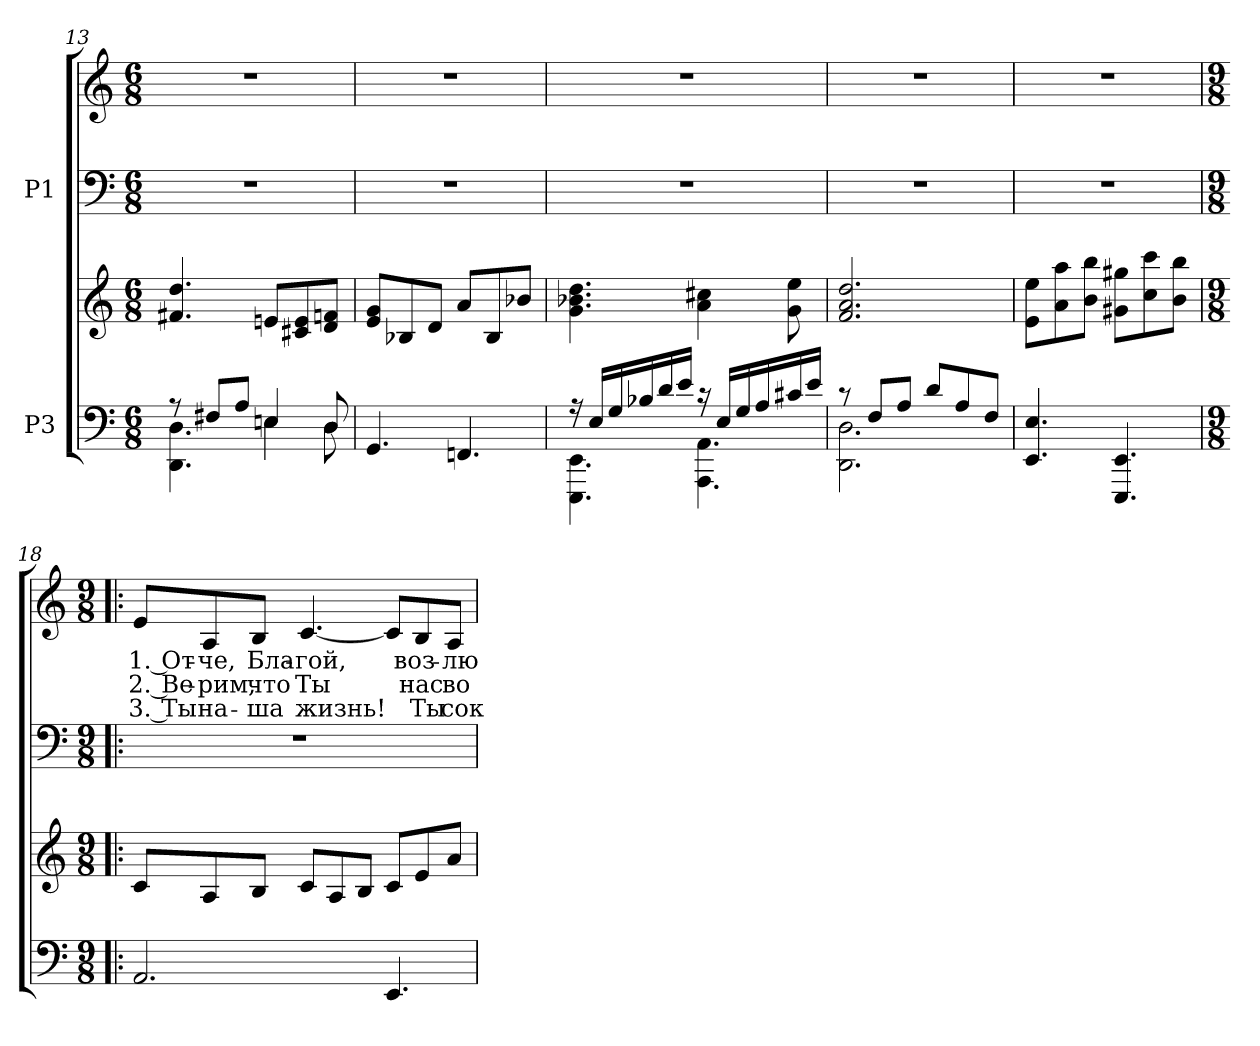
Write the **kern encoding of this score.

**kern	**kern	**kern	**kern	**text	**text	**text
*part2	*part2	*part1	*part1	*part1	*part1	*part1
*staff4	*staff3	*staff2	*staff1	*staff1	*staff1	*staff1
*I"P3	*	*I"P1	*	*	*	*
*clefF4	*clefG2	*clefF4	*clefG2	*	*	*
*k[]	*k[]	*k[]	*k[]	*	*	*
*C:	*C:	*C:	*C:	*	*	*
*M6/8	*M6/8	*M6/8	*M6/8	*	*	*
=13	=13	=13	=13	=13	=13	=13
*^	*	*	*	*	*	*
!	!	!	!LO:N:vis=1	!LO:N:vis=1	!	!	!
8r	4.DDi\ 4.Di	4.f#Xi/ 4.ddi	2.r	2.r	.	.	.
8F#Xi/L	.	.	.	.	.	.	.
8Ai/J	.	.	.	.	.	.	.
4Eni/	4Ei\	8eni/L	.	.	.	.	.
.	.	8c#Xi/ 8ei	.	.	.	.	.
8Di/	8Di\	8di/ 8fniJ	.	.	.	.	.
!!LO:LB:g=z
=14	=14	=14	=14	=14	=14	=14	=14
!	!	!	!LO:N:vis=1	!LO:N:vis=1	!	!	!
*v	*v	*	*	*	*	*	*
4.GGi/	8ei/ 8giL	2.r	2.r	.	.	.
.	8B-Xi/	.	.	.	.	.
.	8di/J	.	.	.	.	.
4.FFni/	8ai/L	.	.	.	.	.
.	8B-i/	.	.	.	.	.
.	8b-Xi/J	.	.	.	.	.
=15	=15	=15	=15	=15	=15	=15
*^	*	*	*	*	*	*
!	!	!	!LO:N:vis=1	!LO:N:vis=1	!	!	!
16r	4.EEEi\ 4.EEi	4.gi\ 4.b-Xi 4.ddi	2.r	2.r	.	.	.
16Ei/LL	.	.	.	.	.	.	.
16Gi/	.	.	.	.	.	.	.
16B-Xi/	.	.	.	.	.	.	.
16di/	.	.	.	.	.	.	.
16ei/JJ	.	.	.	.	.	.	.
16r	4.AAAi\ 4.AAi	4ai\ 4cc#Xi	.	.	.	.	.
16Ei/LL	.	.	.	.	.	.	.
16Gi/	.	.	.	.	.	.	.
16Ai/	.	.	.	.	.	.	.
16c#Xi/	.	8gi\ 8eei	.	.	.	.	.
16ei/JJ	.	.	.	.	.	.	.
=16	=16	=16	=16	=16	=16	=16	=16
!	!	!	!LO:N:vis=1	!LO:N:vis=1	!	!	!
8r	2.DDi\ 2.Di	2.fi/ 2.ai 2.ddi	2.r	2.r	.	.	.
8Fi/L	.	.	.	.	.	.	.
8Ai/J	.	.	.	.	.	.	.
8di/L	.	.	.	.	.	.	.
8Ai/	.	.	.	.	.	.	.
8Fi/J	.	.	.	.	.	.	.
*v	*v	*	*	*	*	*	*
=17	=17	=17	=17	=17	=17	=17
!	!	!LO:N:vis=1	!LO:N:vis=1	!	!	!
4.EEi/ 4.Ei	8ei\ 8eeiL	2.r	2.r	.	.	.
.	8ai\ 8aai	.	.	.	.	.
.	8bi\ 8bbiJ	.	.	.	.	.
4.EEEi/ 4.EEi	8g#Xi\ 8gg#XiL	.	.	.	.	.
.	8cci\ 8ccci	.	.	.	.	.
.	8bi\ 8bbiJ	.	.	.	.	.
!!LO:PB:g=z
=18!|:	=18!|:	=18!|:	=18!|:	=18!|:	=18!|:	=18!|:
*M9/8	*M9/8	*M9/8	*M9/8	*	*	*
!	!	!LO:N:vis=1	!	!	!	!
!	!	!	!	!LO:LY:b:color=#000000	!LO:LY:b:color=#000000	!LO:LY:b:color=#000000
2.AAi/	8ci/L	8%9r	8ei/L	1. От-	2. Ве-	3. Ты
!	!	!	!	!LO:LY:b:color=#000000	!LO:LY:b:color=#000000	!LO:LY:b:color=#000000
.	8Ai/	.	8Ai/	-че,	-рим,	на-
!	!	!	!	!LO:LY:b:color=#000000	!LO:LY:b:color=#000000	!LO:LY:b:color=#000000
.	8Bi/J	.	8Bi/J	Бла-	что	-ша
!	!	!	!	!LO:LY:b:color=#000000	!LO:LY:b:color=#000000	!LO:LY:b:color=#000000
.	8ci/L	.	[<4.ci/	-гой,	Ты	жизнь!
.	8Ai/	.	.	.	.	.
.	8Bi/J	.	.	.	.	.
4.EEi/	8ci/L	.	8ci/L]	.	.	.
!	!	!	!	!LO:LY:b:color=#000000	!LO:LY:b:color=#000000	!LO:LY:b:color=#000000
.	8ei/	.	8Bi/	воз-	нас	Ты
!	!	!	!	!LO:LY:b:color=#000000	!LO:LY:b:color=#000000	!LO:LY:b:color=#000000
.	8ai/J	.	8Ai/J	-лю-	во-	сок-
=	=	=	=	=	=	=
*-	*-	*-	*-	*-	*-	*-
